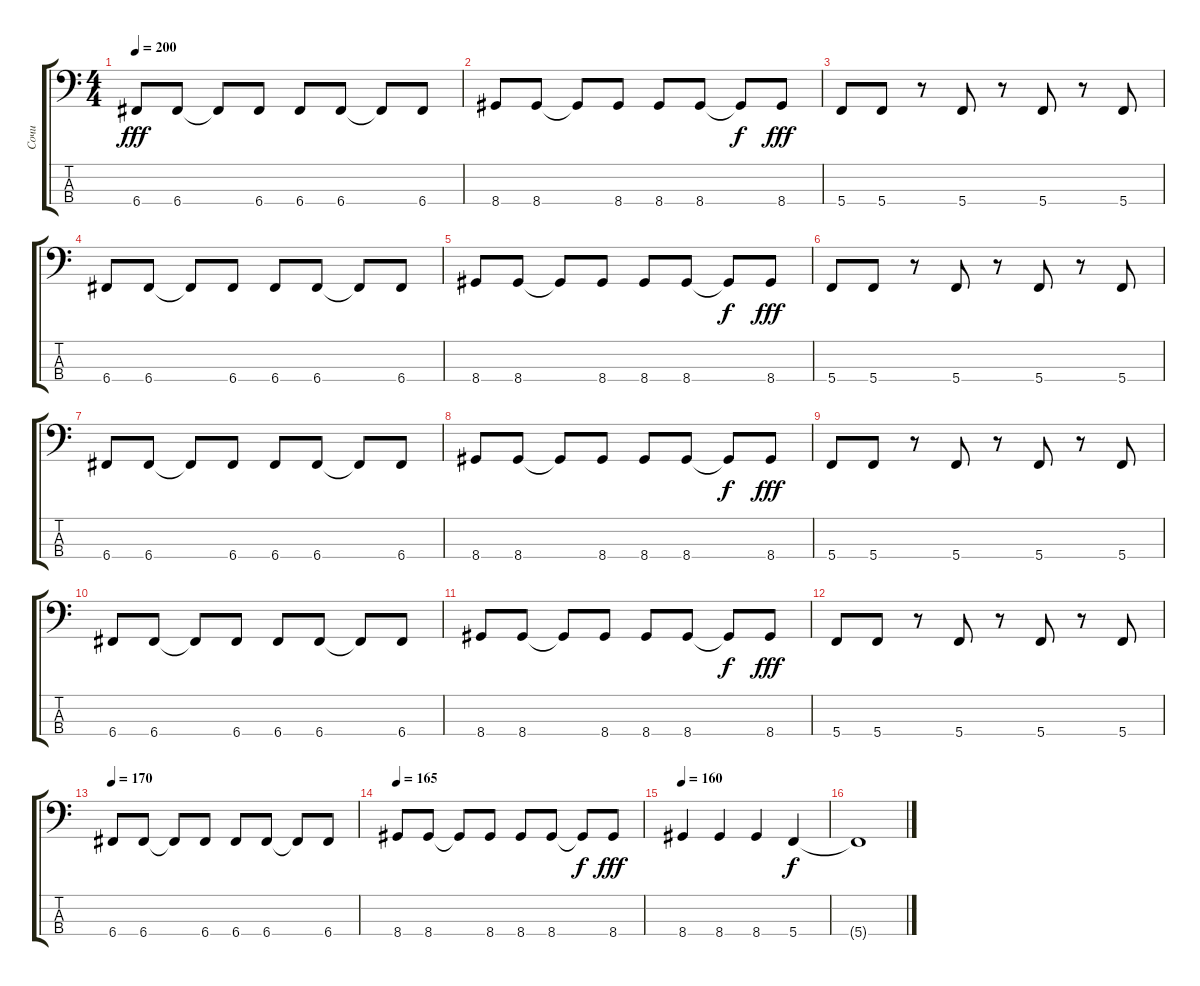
\track ("Сочи" "Сочи") {instrument electricbasspick}
\staff {score tabs}
\tuning (F2 C2 G1 C1) {hide}
\ts (4 4)
\tempo 200
\clef f4
\ks c
6.4.8{dy fff} 6.4.8 6.4{t}.8 6.4.8 6.4.8 6.4.8 6.4{t}.8 6.4.8 |
8.4.8 8.4.8 8.4{t}.8 8.4.8 8.4.8 8.4.8 8.4{t}.8{dy f} 8.4.8{dy fff} |
5.4.8 5.4.8 r.8 5.4.8 r.8 5.4.8 r.8 5.4.8 |
6.4.8 6.4.8 6.4{t}.8 6.4.8 6.4.8 6.4.8 6.4{t}.8 6.4.8 |
8.4.8 8.4.8 8.4{t}.8 8.4.8 8.4.8 8.4.8 8.4{t}.8{dy f} 8.4.8{dy fff} |
5.4.8 5.4.8 r.8 5.4.8 r.8 5.4.8 r.8 5.4.8 |
6.4.8 6.4.8 6.4{t}.8 6.4.8 6.4.8 6.4.8 6.4{t}.8 6.4.8 |
8.4.8 8.4.8 8.4{t}.8 8.4.8 8.4.8 8.4.8 8.4{t}.8{dy f} 8.4.8{dy fff} |
5.4.8 5.4.8 r.8 5.4.8 r.8 5.4.8 r.8 5.4.8 |
6.4.8 6.4.8 6.4{t}.8 6.4.8 6.4.8 6.4.8 6.4{t}.8 6.4.8 |
8.4.8 8.4.8 8.4{t}.8 8.4.8 8.4.8 8.4.8 8.4{t}.8{dy f} 8.4.8{dy fff} |
5.4.8 5.4.8 r.8 5.4.8 r.8 5.4.8 r.8 5.4.8 |
\tempo 170
6.4.8 6.4.8 6.4{t}.8 6.4.8 6.4.8 6.4.8 6.4{t}.8 6.4.8 |
\tempo 165
8.4.8 8.4.8 8.4{t}.8 8.4.8 8.4.8 8.4.8 8.4{t}.8{dy f} 8.4.8{dy fff} |
\tempo 160
8.4.4 8.4.4 8.4.4 5.4.4{dy f} |
5.4{t}.1
